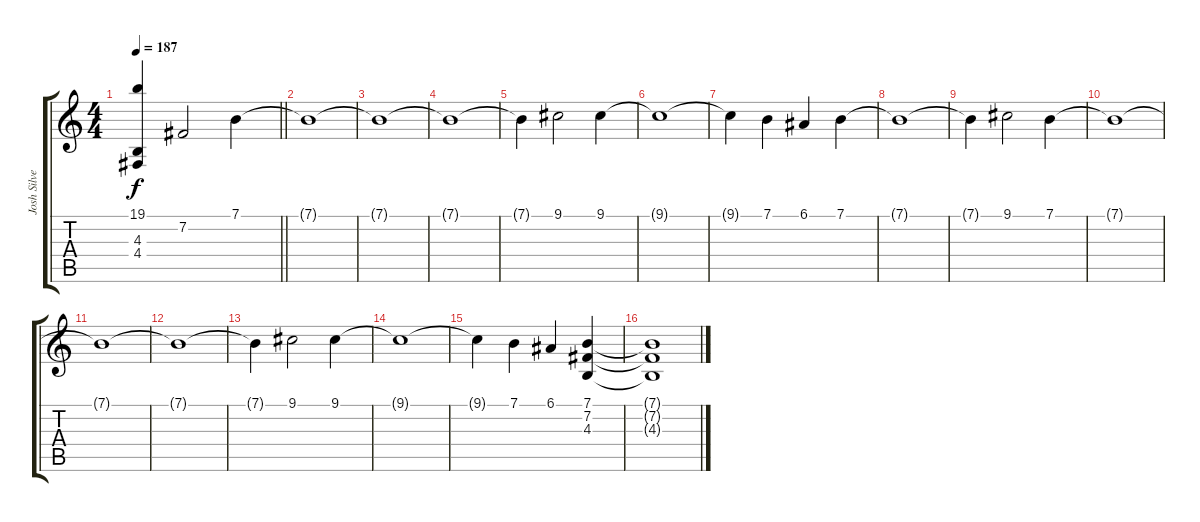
\track ("Josh Silver" "Josh Silve") {instrument synthvoice}
\staff {score tabs}
\tuning (E4 B3 G3 D3 A2 E2) {hide}
\ts (4 4)
\tempo 187
\clef g2
\barLineRight lightlight
\ks c
(19.1{t} 4.3{t} 4.4{t}).4{dy f volume 12 instrument synthstrings1} 7.2.2 7.1.4 |
\section ("" "")
7.1{t}.1 |
7.1{t}.1 |
7.1{t}.1 |
7.1{t}.4 9.1.2 9.1.4 |
9.1{t}.1 |
9.1{t}.4 7.1.4 6.1.4 7.1.4 |
7.1{t}.1 |
7.1{t}.4 9.1.2 7.1.4 |
7.1{t}.1 |
7.1{t}.1 |
7.1{t}.1 |
7.1{t}.4 9.1.2 9.1.4 |
9.1{t}.1 |
9.1{t}.4 7.1.4 6.1.4 (7.1 7.2 4.3).4 |
(7.1{t} 7.2{t} 4.3{t}).1
